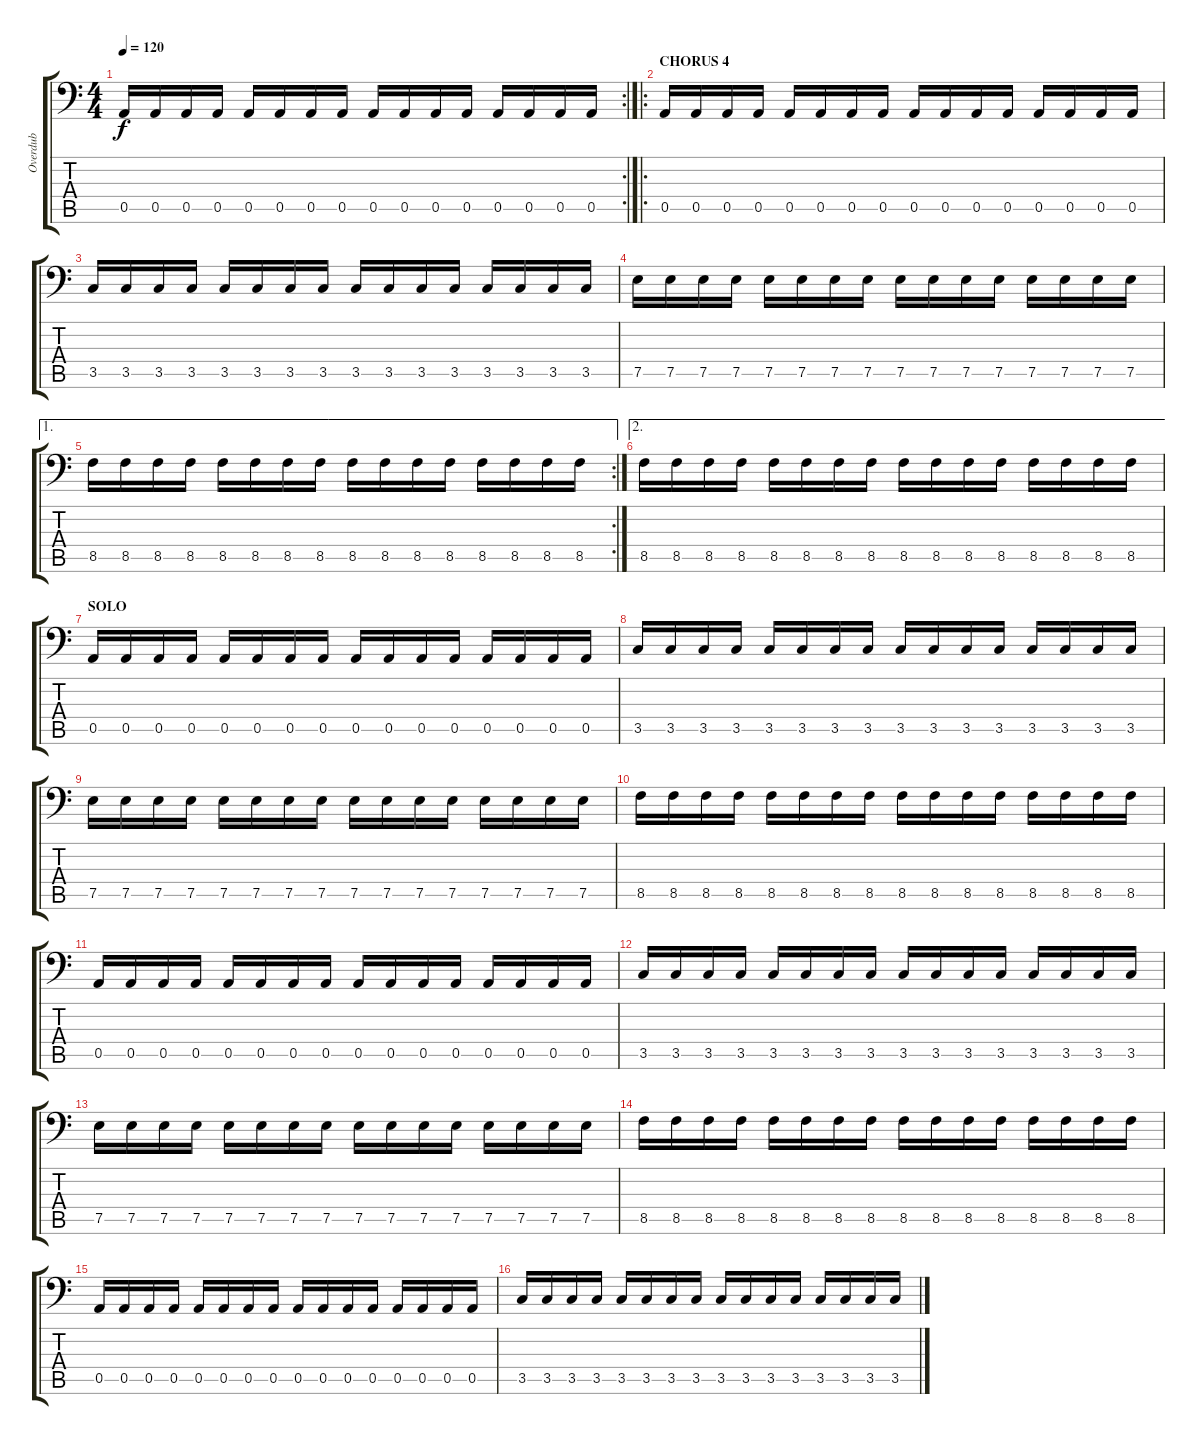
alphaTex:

\track ("Overdub" "Overdub") {instrument electricbasspick}
\staff {score tabs}
\tuning (E3 B2 G2 D2 A1 D1) {hide}
\rc 2
\ts (4 4)
\tempo 120
\clef f4
\ks c
0.5.16{dy f} 0.5.16 0.5.16 0.5.16 0.5.16 0.5.16 0.5.16 0.5.16 0.5.16 0.5.16 0.5.16 0.5.16 0.5.16 0.5.16 0.5.16 0.5.16 |
\ro
\section ("" "CHORUS 4")
0.5.16 0.5.16 0.5.16 0.5.16 0.5.16 0.5.16 0.5.16 0.5.16 0.5.16 0.5.16 0.5.16 0.5.16 0.5.16 0.5.16 0.5.16 0.5.16 |
3.5.16 3.5.16 3.5.16 3.5.16 3.5.16 3.5.16 3.5.16 3.5.16 3.5.16 3.5.16 3.5.16 3.5.16 3.5.16 3.5.16 3.5.16 3.5.16 |
7.5.16 7.5.16 7.5.16 7.5.16 7.5.16 7.5.16 7.5.16 7.5.16 7.5.16 7.5.16 7.5.16 7.5.16 7.5.16 7.5.16 7.5.16 7.5.16 |
\ae 1
\rc 2
8.5.16 8.5.16 8.5.16 8.5.16 8.5.16 8.5.16 8.5.16 8.5.16 8.5.16 8.5.16 8.5.16 8.5.16 8.5.16 8.5.16 8.5.16 8.5.16 |
\ae 2
8.5.16 8.5.16 8.5.16 8.5.16 8.5.16 8.5.16 8.5.16 8.5.16 8.5.16 8.5.16 8.5.16 8.5.16 8.5.16 8.5.16 8.5.16 8.5.16 |
\section ("" "SOLO")
0.5.16 0.5.16 0.5.16 0.5.16 0.5.16 0.5.16 0.5.16 0.5.16 0.5.16 0.5.16 0.5.16 0.5.16 0.5.16 0.5.16 0.5.16 0.5.16 |
3.5.16 3.5.16 3.5.16 3.5.16 3.5.16 3.5.16 3.5.16 3.5.16 3.5.16 3.5.16 3.5.16 3.5.16 3.5.16 3.5.16 3.5.16 3.5.16 |
7.5.16 7.5.16 7.5.16 7.5.16 7.5.16 7.5.16 7.5.16 7.5.16 7.5.16 7.5.16 7.5.16 7.5.16 7.5.16 7.5.16 7.5.16 7.5.16 |
8.5.16 8.5.16 8.5.16 8.5.16 8.5.16 8.5.16 8.5.16 8.5.16 8.5.16 8.5.16 8.5.16 8.5.16 8.5.16 8.5.16 8.5.16 8.5.16 |
0.5.16 0.5.16 0.5.16 0.5.16 0.5.16 0.5.16 0.5.16 0.5.16 0.5.16 0.5.16 0.5.16 0.5.16 0.5.16 0.5.16 0.5.16 0.5.16 |
3.5.16 3.5.16 3.5.16 3.5.16 3.5.16 3.5.16 3.5.16 3.5.16 3.5.16 3.5.16 3.5.16 3.5.16 3.5.16 3.5.16 3.5.16 3.5.16 |
7.5.16 7.5.16 7.5.16 7.5.16 7.5.16 7.5.16 7.5.16 7.5.16 7.5.16 7.5.16 7.5.16 7.5.16 7.5.16 7.5.16 7.5.16 7.5.16 |
8.5.16 8.5.16 8.5.16 8.5.16 8.5.16 8.5.16 8.5.16 8.5.16 8.5.16 8.5.16 8.5.16 8.5.16 8.5.16 8.5.16 8.5.16 8.5.16 |
0.5.16 0.5.16 0.5.16 0.5.16 0.5.16 0.5.16 0.5.16 0.5.16 0.5.16 0.5.16 0.5.16 0.5.16 0.5.16 0.5.16 0.5.16 0.5.16 |
3.5.16 3.5.16 3.5.16 3.5.16 3.5.16 3.5.16 3.5.16 3.5.16 3.5.16 3.5.16 3.5.16 3.5.16 3.5.16 3.5.16 3.5.16 3.5.16
